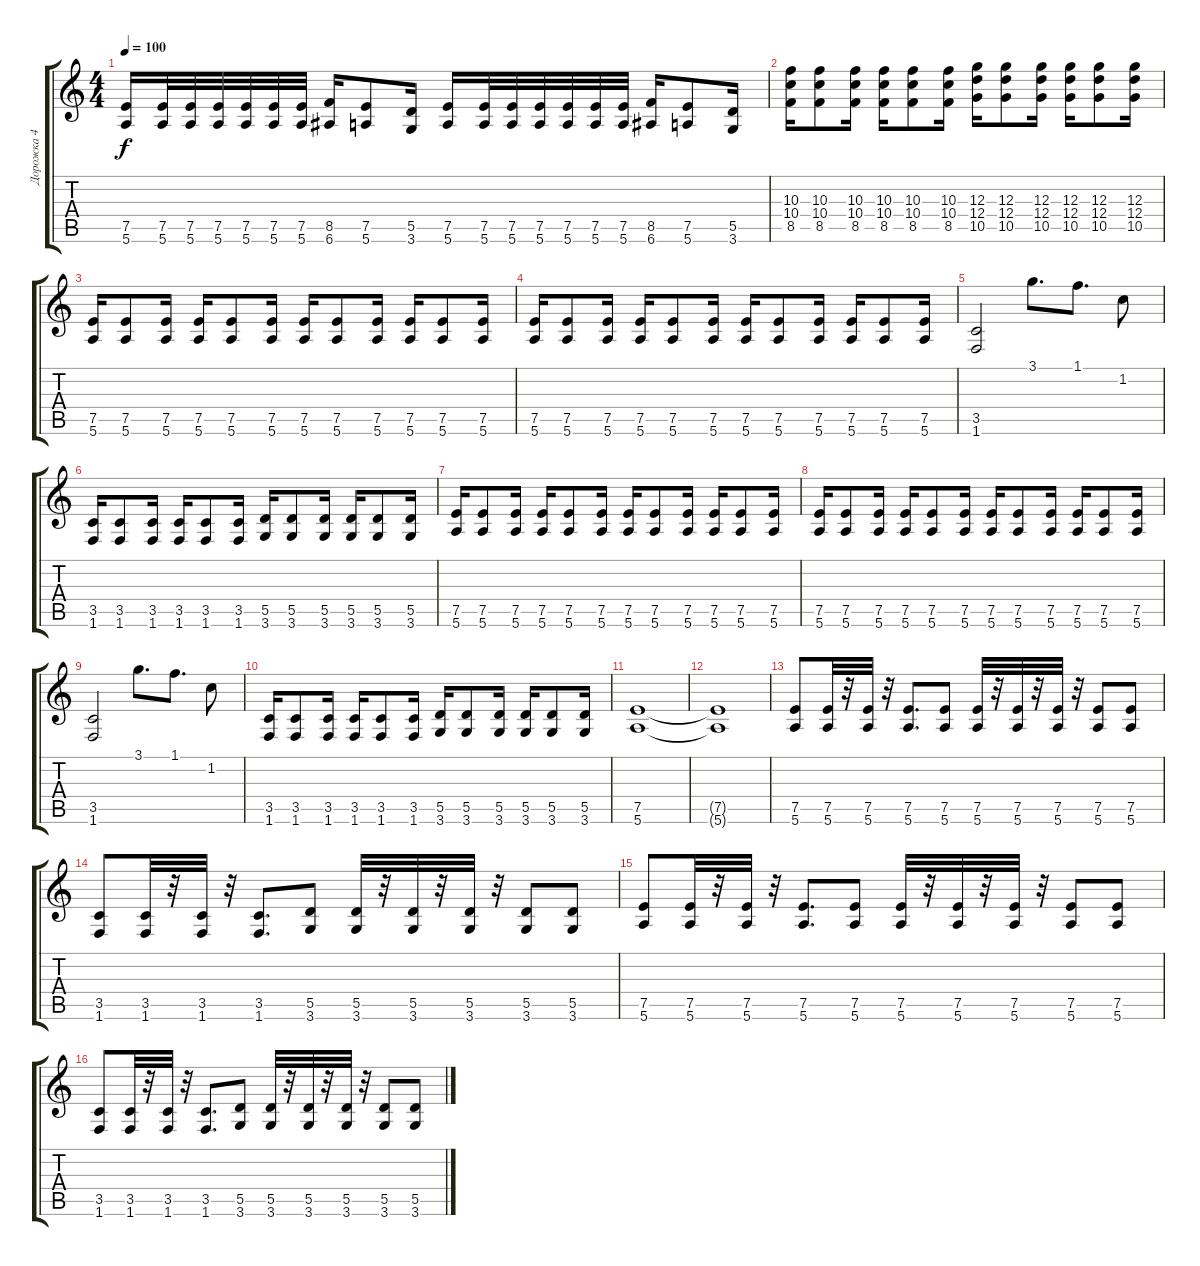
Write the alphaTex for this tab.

\track ("Дорожка 4" "Дорожка 4") {instrument distortionguitar}
\staff {score tabs}
\tuning (E4 B3 G3 D3 A2 E2) {hide}
\ts (4 4)
\tempo 100
\clef g2
\ks c
(7.5 5.6).16{dy f} (7.5 5.6).32 (7.5 5.6).32 (7.5 5.6).32 (7.5 5.6).32 (7.5 5.6).32 (7.5 5.6).32 (8.5 6.6).16 (7.5 5.6).8 (5.5 3.6).16 (7.5 5.6).16 (7.5 5.6).32 (7.5 5.6).32 (7.5 5.6).32 (7.5 5.6).32 (7.5 5.6).32 (7.5 5.6).32 (8.5 6.6).16 (7.5 5.6).8 (5.5 3.6).16 |
(10.3 10.4 8.5).16 (10.3 10.4 8.5).8 (10.3 10.4 8.5).16 (10.3 10.4 8.5).16 (10.3 10.4 8.5).8 (10.3 10.4 8.5).16 (12.3 12.4 10.5).16 (12.3 12.4 10.5).8 (12.3 12.4 10.5).16 (12.3 12.4 10.5).16 (12.3 12.4 10.5).8 (12.3 12.4 10.5).16 |
(7.5 5.6).16 (7.5 5.6).8 (7.5 5.6).16 (7.5 5.6).16 (7.5 5.6).8 (7.5 5.6).16 (7.5 5.6).16 (7.5 5.6).8 (7.5 5.6).16 (7.5 5.6).16 (7.5 5.6).8 (7.5 5.6).16 |
(7.5 5.6).16 (7.5 5.6).8 (7.5 5.6).16 (7.5 5.6).16 (7.5 5.6).8 (7.5 5.6).16 (7.5 5.6).16 (7.5 5.6).8 (7.5 5.6).16 (7.5 5.6).16 (7.5 5.6).8 (7.5 5.6).16 |
(3.5 1.6).2 3.1.8{d} 1.1.8{d} 1.2.8 |
(3.5 1.6).16 (3.5 1.6).8 (3.5 1.6).16 (3.5 1.6).16 (3.5 1.6).8 (3.5 1.6).16 (5.5 3.6).16 (5.5 3.6).8 (5.5 3.6).16 (5.5 3.6).16 (5.5 3.6).8 (5.5 3.6).16 |
(7.5 5.6).16 (7.5 5.6).8 (7.5 5.6).16 (7.5 5.6).16 (7.5 5.6).8 (7.5 5.6).16 (7.5 5.6).16 (7.5 5.6).8 (7.5 5.6).16 (7.5 5.6).16 (7.5 5.6).8 (7.5 5.6).16 |
(7.5 5.6).16 (7.5 5.6).8 (7.5 5.6).16 (7.5 5.6).16 (7.5 5.6).8 (7.5 5.6).16 (7.5 5.6).16 (7.5 5.6).8 (7.5 5.6).16 (7.5 5.6).16 (7.5 5.6).8 (7.5 5.6).16 |
(3.5 1.6).2 3.1.8{d} 1.1.8{d} 1.2.8 |
(3.5 1.6).16 (3.5 1.6).8 (3.5 1.6).16 (3.5 1.6).16 (3.5 1.6).8 (3.5 1.6).16 (5.5 3.6).16 (5.5 3.6).8 (5.5 3.6).16 (5.5 3.6).16 (5.5 3.6).8 (5.5 3.6).16 |
(7.5 5.6).1 |
(7.5{t} 5.6{t}).1 |
(7.5 5.6).8 (7.5 5.6).32 r.32 (7.5 5.6).32 r.32 (7.5 5.6).8{d} (7.5 5.6).8 (7.5 5.6).32 r.32 (7.5 5.6).32 r.32 (7.5 5.6).32 r.32 (7.5 5.6).8 (7.5 5.6).8 |
(3.5 1.6).8 (3.5 1.6).32 r.32 (3.5 1.6).32 r.32 (3.5 1.6).8{d} (5.5 3.6).8 (5.5 3.6).32 r.32 (5.5 3.6).32 r.32 (5.5 3.6).32 r.32 (5.5 3.6).8 (5.5 3.6).8 |
(7.5 5.6).8 (7.5 5.6).32 r.32 (7.5 5.6).32 r.32 (7.5 5.6).8{d} (7.5 5.6).8 (7.5 5.6).32 r.32 (7.5 5.6).32 r.32 (7.5 5.6).32 r.32 (7.5 5.6).8 (7.5 5.6).8 |
(3.5 1.6).8 (3.5 1.6).32 r.32 (3.5 1.6).32 r.32 (3.5 1.6).8{d} (5.5 3.6).8 (5.5 3.6).32 r.32 (5.5 3.6).32 r.32 (5.5 3.6).32 r.32 (5.5 3.6).8 (5.5 3.6).8
